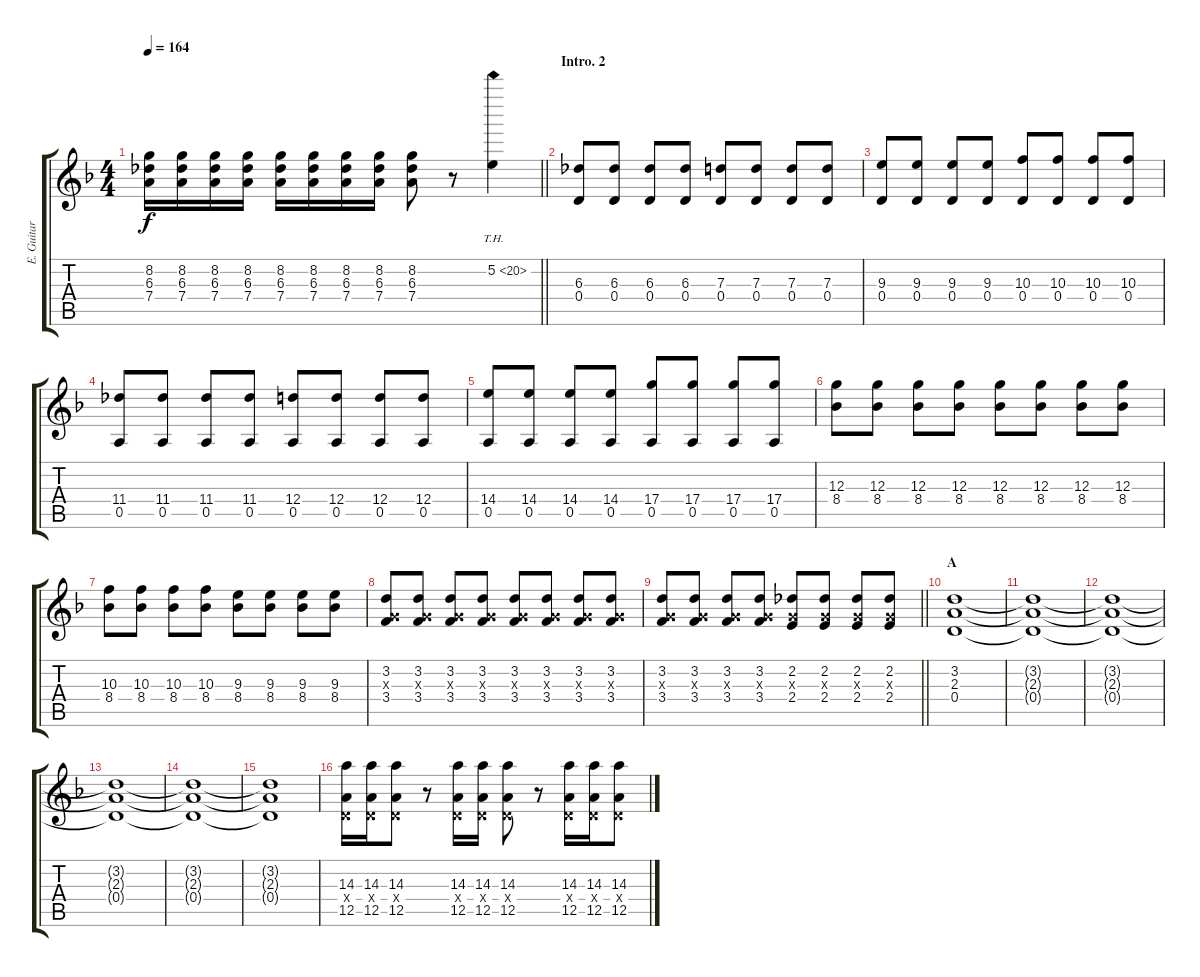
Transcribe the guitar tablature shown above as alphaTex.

\track ("E. Guitar I" "E. Guitar ") {instrument overdrivenguitar}
\staff {score tabs}
\tuning (E4 B3 G3 D3 A2 E2) {hide}
\ts (4 4)
\tempo 164
\clef g2
\barLineRight lightlight
\ks f
(8.2 6.3 7.4).16{dy f} (8.2 6.3 7.4).16 (8.2 6.3 7.4).16 (8.2 6.3 7.4).16 (8.2 6.3 7.4).16 (8.2 6.3 7.4).16 (8.2 6.3 7.4).16 (8.2 6.3 7.4).16 (8.2 6.3 7.4).8 r.8 5.2{th 15}.4 |
\section ("" "Intro. 2")
(6.3 0.4).8 (6.3 0.4).8 (6.3 0.4).8 (6.3 0.4).8 (7.3 0.4).8 (7.3 0.4).8 (7.3 0.4).8 (7.3 0.4).8 |
(9.3 0.4).8 (9.3 0.4).8 (9.3 0.4).8 (9.3 0.4).8 (10.3 0.4).8 (10.3 0.4).8 (10.3 0.4).8 (10.3 0.4).8 |
(11.4 0.5).8 (11.4 0.5).8 (11.4 0.5).8 (11.4 0.5).8 (12.4 0.5).8 (12.4 0.5).8 (12.4 0.5).8 (12.4 0.5).8 |
(14.4 0.5).8 (14.4 0.5).8 (14.4 0.5).8 (14.4 0.5).8 (17.4 0.5).8 (17.4 0.5).8 (17.4 0.5).8 (17.4 0.5).8 |
(12.3 8.4).8 (12.3 8.4).8 (12.3 8.4).8 (12.3 8.4).8 (12.3 8.4).8 (12.3 8.4).8 (12.3 8.4).8 (12.3 8.4).8 |
(10.3 8.4).8 (10.3 8.4).8 (10.3 8.4).8 (10.3 8.4).8 (9.3 8.4).8 (9.3 8.4).8 (9.3 8.4).8 (9.3 8.4).8 |
(3.2 0.3{x} 3.4).8 (3.2 0.3{x} 3.4).8 (3.2 0.3{x} 3.4).8 (3.2 0.3{x} 3.4).8 (3.2 0.3{x} 3.4).8 (3.2 0.3{x} 3.4).8 (3.2 0.3{x} 3.4).8 (3.2 0.3{x} 3.4).8 |
\barLineRight lightlight
(3.2 0.3{x} 3.4).8 (3.2 0.3{x} 3.4).8 (3.2 0.3{x} 3.4).8 (3.2 0.3{x} 3.4).8 (2.2 0.3{x} 2.4).8 (2.2 0.3{x} 2.4).8 (2.2 0.3{x} 2.4).8 (2.2 0.3{x} 2.4).8 |
\section ("" "A")
(3.2 2.3 0.4).1 |
(3.2{t} 2.3{t} 0.4{t}).1 |
(3.2{t} 2.3{t} 0.4{t}).1 |
(3.2{t} 2.3{t} 0.4{t}).1 |
(3.2{t} 2.3{t} 0.4{t}).1 |
(3.2{t} 2.3{t} 0.4{t}).1 |
(14.3 0.4{x} 12.5).16 (14.3 0.4{x} 12.5).16 (14.3 0.4{x} 12.5).8 r.8 (14.3 0.4{x} 12.5).16 (14.3 0.4{x} 12.5).16 (14.3 0.4{x} 12.5).8 r.8 (14.3 0.4{x} 12.5).16 (14.3 0.4{x} 12.5).16 (14.3 0.4{x} 12.5).8
